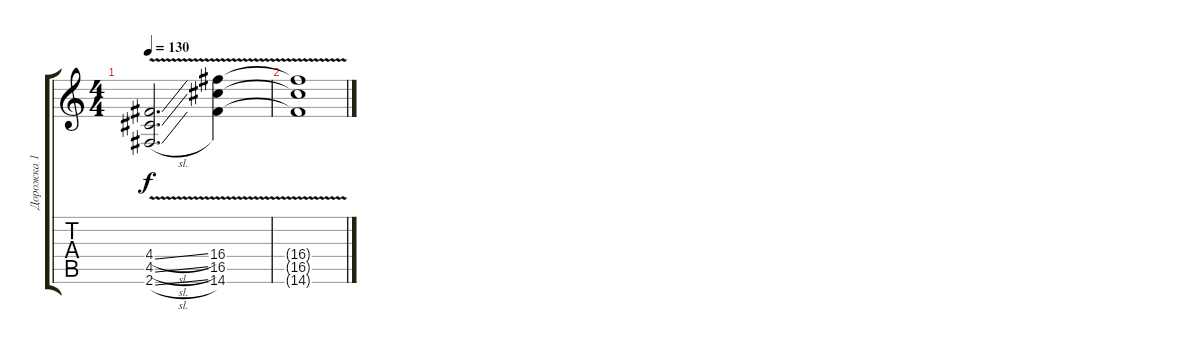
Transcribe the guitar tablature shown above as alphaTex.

\track ("Дорожка 1" "Дорожка 1") {instrument acousticguitarsteel}
\staff {score tabs}
\tuning (E4 B3 G3 D3 A2 E2) {hide}
\ts (4 4)
\tempo 130
\clef g2
\ks c
(4.4{v sl} 4.5{v sl} 2.6{v sl}).2{d dy f} (16.4{v} 16.5{v} 14.6{v}).4 |
(16.4{t} 16.5{t} 14.6{t}).1
